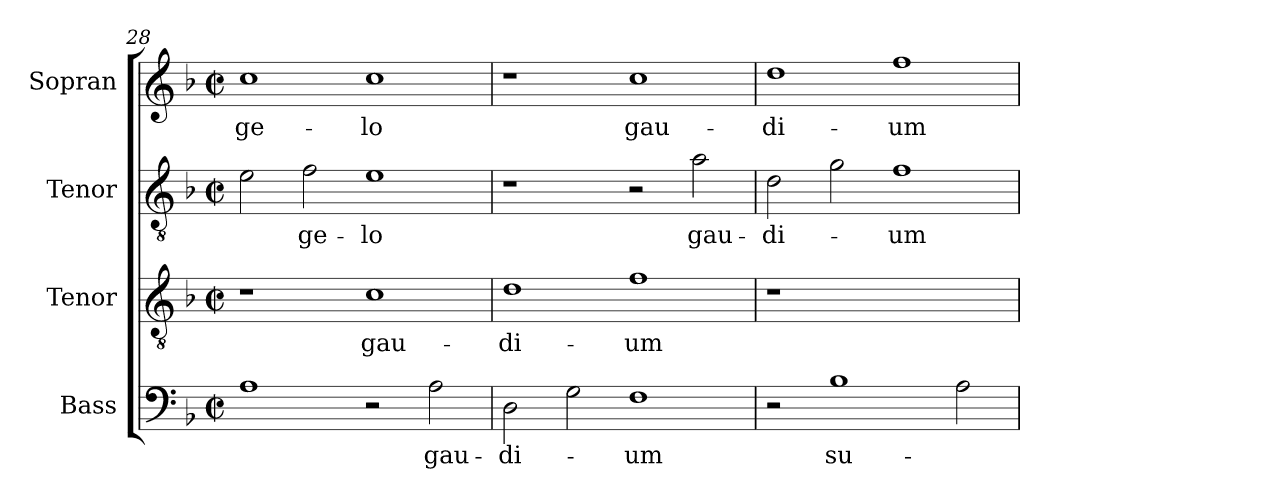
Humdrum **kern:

**kern	**text	**kern	**text	**kern	**text	**kern	**text
*part4	*part4	*part3	*part3	*part2	*part2	*part1	*part1
*staff4	*staff4	*staff3	*staff3	*staff2	*staff2	*staff1	*staff1
*I"Bass	*	*I"Tenor	*	*I"Tenor	*	*I"Sopran	*
*	*	*I'Tenor	*	*	*	*	*
!!LO:LB:g=z
*clefF4	*	*clefGv2	*	*clefGv2	*	*clefG2	*
*	*	*ITrd7c12	*	*ITrd7c12	*	*	*
*k[b-]	*	*k[b-]	*	*k[b-]	*	*k[b-]	*
*F:	*	*F:	*	*F:	*	*F:	*
*M2/2	*	*M2/2	*	*M2/2	*	*M2/2	*
*met(c|)	*	*met(c|)	*	*met(c|)	*	*met(c|)	*
=28	=28	=28	=28	=28	=28	=28	=28
!	!	!	!	!	!	!	!LO:LY:b:color=#000000
1Ai	.	1r	.	2Ei\	.	1cci	-ge-
!	!	!	!	!	!LO:LY:b:color=#000000	!	!
.	.	.	.	2Fi\	-ge-	.	.
!	!	!	!LO:LY:b:color=#000000	!	!	!	!
!	!	!	!	!	!LO:LY:b:color=#000000	!	!
!	!	!	!	!	!	!	!LO:LY:b:color=#000000
2r	.	1Ci	gau-	1Ei	-lo	1cci	-lo
!	!LO:LY:b:color=#000000	!	!	!	!	!	!
2Ai\	gau-	.	.	.	.	.	.
=29	=29	=29	=29	=29	=29	=29	=29
!	!LO:LY:b:color=#000000	!	!	!	!	!	!
!	!	!	!LO:LY:b:color=#000000	!	!	!	!
2Di\	-di-	1Di	-di-	1r	.	1r	.
2Gi\	.	.	.	.	.	.	.
!	!LO:LY:b:color=#000000	!	!	!	!	!	!
!	!	!	!LO:LY:b:color=#000000	!	!	!	!
!	!	!	!	!	!	!	!LO:LY:b:color=#000000
1Fi	-um	1Fi	-um	2r	.	1cci	gau-
!	!	!	!	!	!LO:LY:b:color=#000000	!	!
.	.	.	.	2Ai\	gau-	.	.
=30	=30	=30	=30	=30	=30	=30	=30
!	!	!LO:N:vis=1	!	!	!	!	!
!	!	!	!	!	!LO:LY:b:color=#000000	!	!
!	!	!	!	!	!	!	!LO:LY:b:color=#000000
2r	.	1r	.	2Di\	-di-	1ddi	-di-
!	!LO:LY:b:color=#000000	!	!	!	!	!	!
1B-i	su-	.	.	2Gi\	.	.	.
!	!	!	!	!	!LO:LY:b:color=#000000	!	!
!	!	!	!	!	!	!	!LO:LY:b:color=#000000
.	.	1ryy	.	1Fi	-um	1ffi	-um
2Ai\	.	.	.	.	.	.	.
=	=	=	=	=	=	=	=
*-	*-	*-	*-	*-	*-	*-	*-
